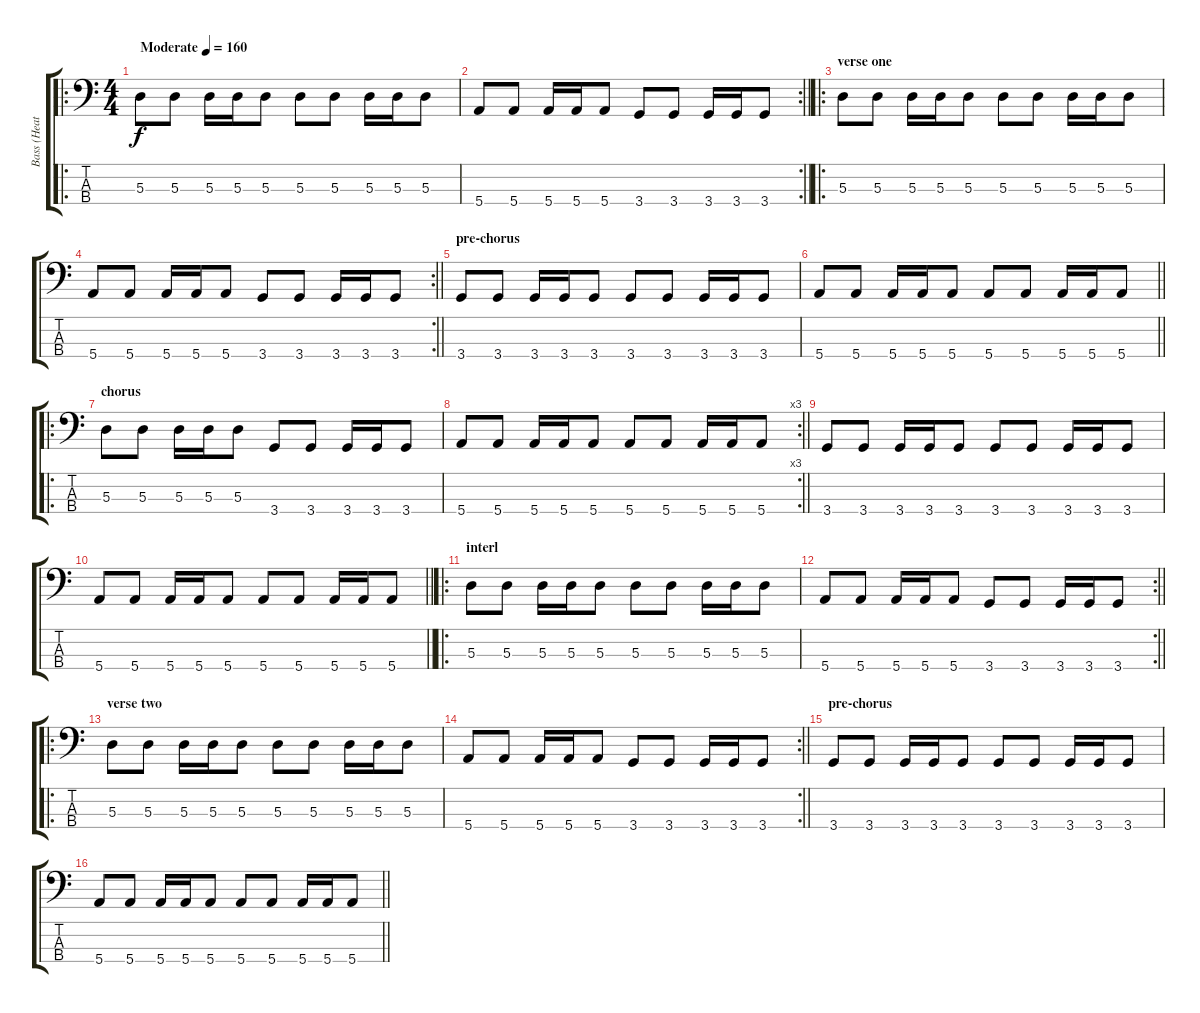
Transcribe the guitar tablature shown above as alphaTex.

\track ("Bass (Heather/Yvonne)" "Bass (Heat") {instrument electricbassfinger}
\staff {score tabs}
\tuning (G2 D2 A1 E1) {hide}
\ro
\ts (4 4)
\tempo (160 "Moderate")
\clef f4
\ks c
5.3.8{dy f instrument electricbassfinger} 5.3.8 5.3.16 5.3.16 5.3.8 5.3.8 5.3.8 5.3.16 5.3.16 5.3.8 |
\rc 2
\barLineRight lightlight
5.4.8 5.4.8 5.4.16 5.4.16 5.4.8 3.4.8 3.4.8 3.4.16 3.4.16 3.4.8 |
\ro
\section ("" "verse one")
5.3.8 5.3.8 5.3.16 5.3.16 5.3.8 5.3.8 5.3.8 5.3.16 5.3.16 5.3.8 |
\rc 2
\barLineRight lightlight
5.4.8 5.4.8 5.4.16 5.4.16 5.4.8 3.4.8 3.4.8 3.4.16 3.4.16 3.4.8 |
\section ("" "pre-chorus")
3.4.8 3.4.8 3.4.16 3.4.16 3.4.8 3.4.8 3.4.8 3.4.16 3.4.16 3.4.8 |
\barLineRight lightlight
5.4.8 5.4.8 5.4.16 5.4.16 5.4.8 5.4.8 5.4.8 5.4.16 5.4.16 5.4.8 |
\ro
\section ("" "chorus")
5.3.8 5.3.8 5.3.16 5.3.16 5.3.8 3.4.8 3.4.8 3.4.16 3.4.16 3.4.8 |
\rc 3
\barLineRight lightlight
5.4.8 5.4.8 5.4.16 5.4.16 5.4.8 5.4.8 5.4.8 5.4.16 5.4.16 5.4.8 |
3.4.8 3.4.8 3.4.16 3.4.16 3.4.8 3.4.8 3.4.8 3.4.16 3.4.16 3.4.8 |
\barLineRight lightlight
5.4.8 5.4.8 5.4.16 5.4.16 5.4.8 5.4.8 5.4.8 5.4.16 5.4.16 5.4.8 |
\ro
\section ("" "interl")
5.3.8 5.3.8 5.3.16 5.3.16 5.3.8 5.3.8 5.3.8 5.3.16 5.3.16 5.3.8 |
\rc 2
\barLineRight lightlight
5.4.8 5.4.8 5.4.16 5.4.16 5.4.8 3.4.8 3.4.8 3.4.16 3.4.16 3.4.8 |
\ro
\section ("" "verse two")
5.3.8 5.3.8 5.3.16 5.3.16 5.3.8 5.3.8 5.3.8 5.3.16 5.3.16 5.3.8 |
\rc 2
\barLineRight lightlight
5.4.8 5.4.8 5.4.16 5.4.16 5.4.8 3.4.8 3.4.8 3.4.16 3.4.16 3.4.8 |
\section ("" "pre-chorus")
3.4.8 3.4.8 3.4.16 3.4.16 3.4.8 3.4.8 3.4.8 3.4.16 3.4.16 3.4.8 |
\barLineRight lightlight
5.4.8 5.4.8 5.4.16 5.4.16 5.4.8 5.4.8 5.4.8 5.4.16 5.4.16 5.4.8
